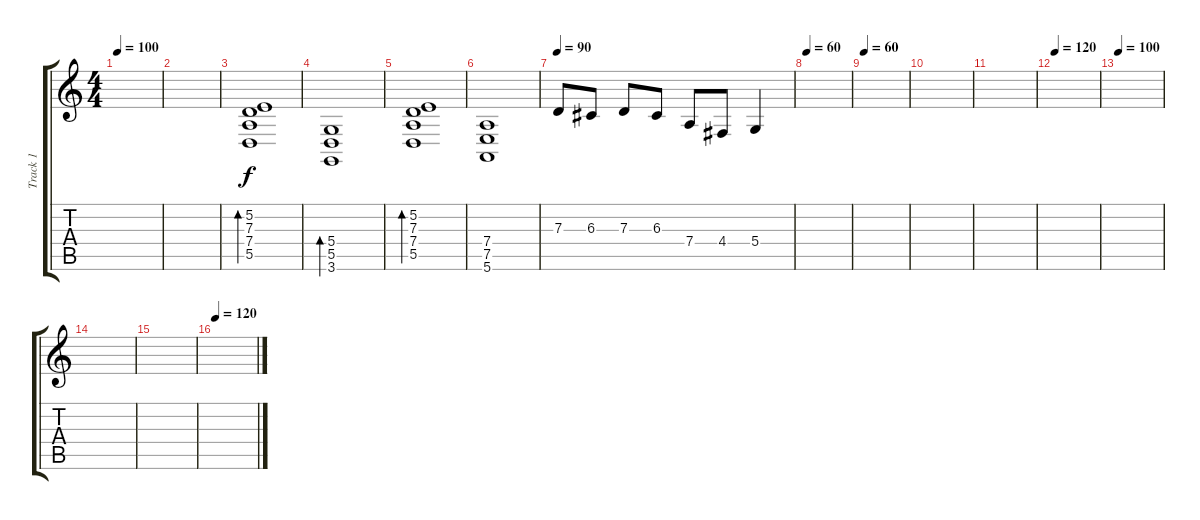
\track ("Track 1" "Track 1") {instrument acousticgrandpiano}
\staff {score tabs}
\tuning (E4 B3 G3 D3 A2 E2) {hide}
\ts (4 4)
\tempo 100
\clef g2
\ks c
|
|
(5.2 7.3 7.4 5.5).1{bd 480} |
(5.4 5.5 3.6).1{bd 480} |
(5.2 7.3 7.4 5.5).1{bd 480} |
(7.4 7.5 5.6).1 |
\tempo 90
7.3.8 6.3.8 7.3.8 6.3.8 7.4.8 4.4.8 5.4.4 |
\tempo 60
|
\tempo 60
|
|
|
\tempo 120
|
\tempo 100
|
|
|
\tempo 120
